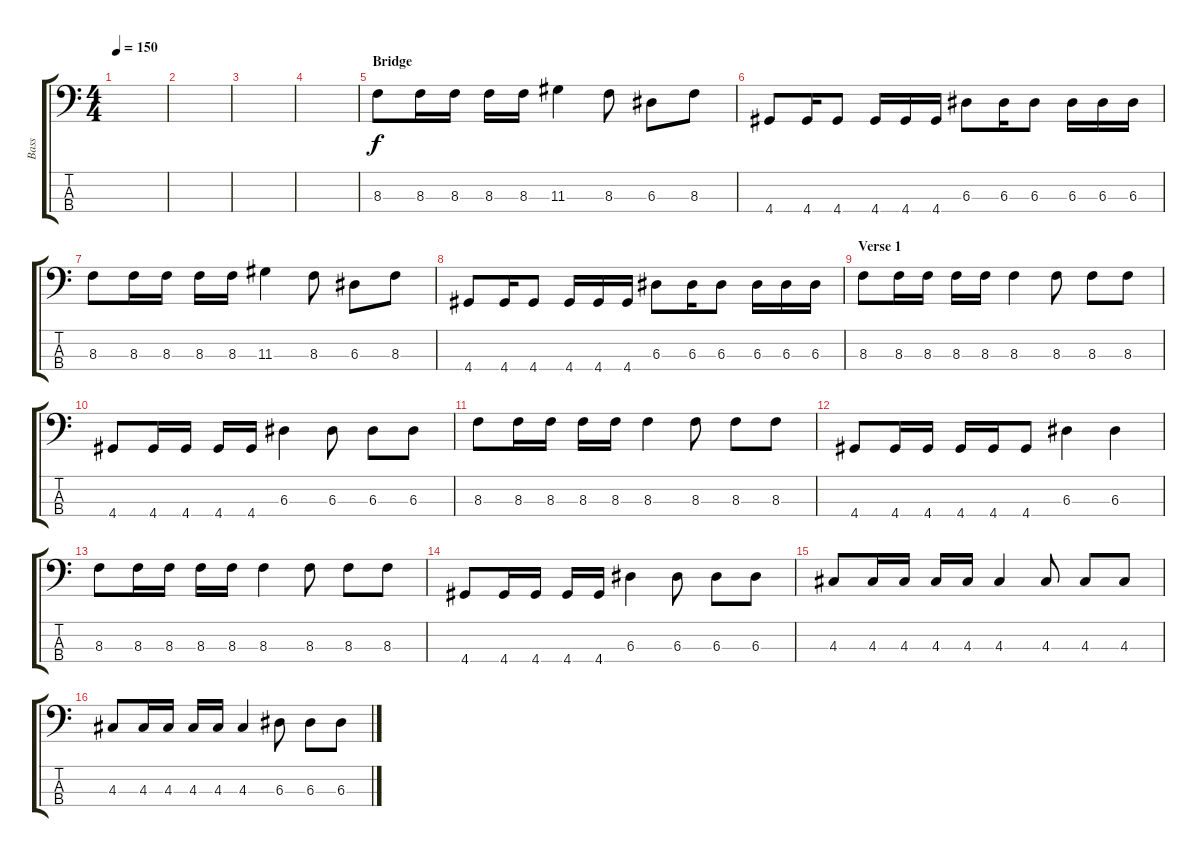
\track ("Bass" "Bass") {instrument electricbassfinger}
\staff {score tabs}
\tuning (G2 D2 A1 E1) {hide}
\ts (4 4)
\tempo 150
\clef f4
\ks c
|
|
|
|
\section ("" "Bridge")
8.3.8 8.3.16 8.3.16 8.3.16 8.3.16 11.3.4 8.3.8 6.3.8 8.3.8 |
4.4.8 4.4.16 4.4.8 4.4.16 4.4.16 4.4.16 6.3.8 6.3.16 6.3.8 6.3.16 6.3.16 6.3.16 |
8.3.8 8.3.16 8.3.16 8.3.16 8.3.16 11.3.4 8.3.8 6.3.8 8.3.8 |
4.4.8 4.4.16 4.4.8 4.4.16 4.4.16 4.4.16 6.3.8 6.3.16 6.3.8 6.3.16 6.3.16 6.3.16 |
\section ("" "Verse 1")
8.3.8 8.3.16 8.3.16 8.3.16 8.3.16 8.3.4 8.3.8 8.3.8 8.3.8 |
4.4.8 4.4.16 4.4.16 4.4.16 4.4.16 6.3.4 6.3.8 6.3.8 6.3.8 |
8.3.8 8.3.16 8.3.16 8.3.16 8.3.16 8.3.4 8.3.8 8.3.8 8.3.8 |
4.4.8 4.4.16 4.4.16 4.4.16 4.4.16 4.4.8 6.3.4 6.3.4 |
8.3.8 8.3.16 8.3.16 8.3.16 8.3.16 8.3.4 8.3.8 8.3.8 8.3.8 |
4.4.8 4.4.16 4.4.16 4.4.16 4.4.16 6.3.4 6.3.8 6.3.8 6.3.8 |
4.3.8 4.3.16 4.3.16 4.3.16 4.3.16 4.3.4 4.3.8 4.3.8 4.3.8 |
4.3.8 4.3.16 4.3.16 4.3.16 4.3.16 4.3.4 6.3.8 6.3.8 6.3.8
